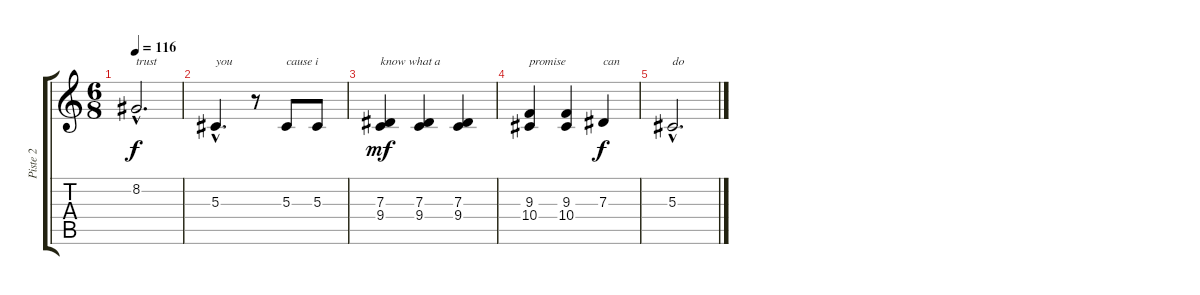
\track ("Piste 2" "Piste 2") {instrument tangoaccordion}
\staff {score tabs}
\tuning (F4 C4 Ab3 Eb3 Bb2 F2) {hide}
\ts (6 8)
\tempo 116
\clef g2
\ks c
8.2{hac}.2{d txt "trust" dy f} |
5.3{hac}.4{d txt "you"} r.8 5.3.8{txt "cause i"} 5.3.8 |
(7.3 9.4).4{txt "know what a" dy mf} (7.3 9.4).4 (7.3 9.4).4 |
(9.3 10.4).4{txt "promise"} (9.3 10.4).4 7.3.4{txt "can" dy f} |
5.3{hac}.2{d txt "do"}
